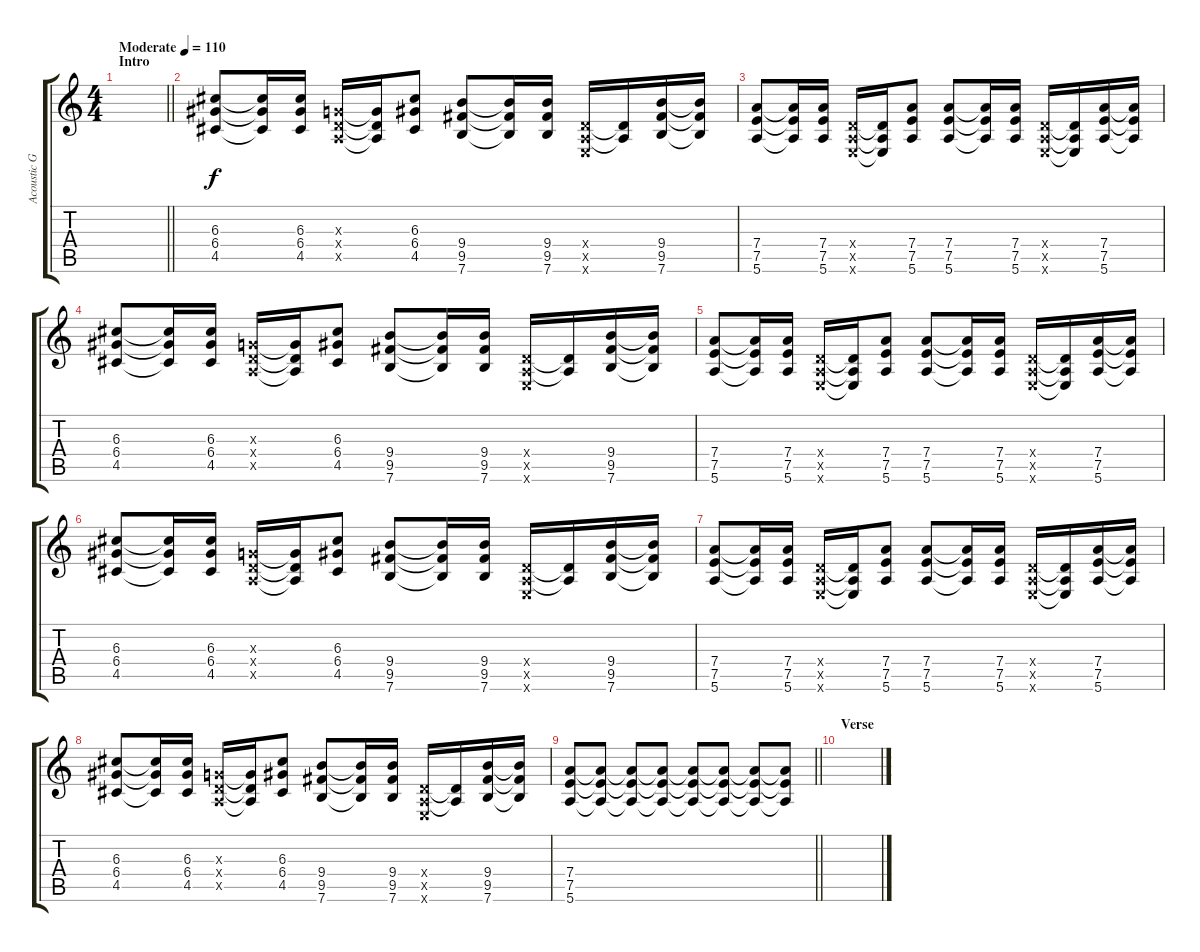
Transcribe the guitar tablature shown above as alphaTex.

\track ("Acoustic Guitar" "Acoustic G") {instrument acousticguitarsteel}
\staff {score tabs}
\tuning (E4 B3 G3 D3 A2 E2) {hide}
\ts (4 4)
\section ("" "Intro")
\tempo (110 "Moderate")
\clef g2
\barLineRight lightlight
\ks c
|
(6.3 6.4 4.5).8 (6.3{t} 6.4{t} 4.5{t}).16 (6.3 6.4 4.5).16 (0.3{x} 0.4{x} 0.5{x}).16 (0.3{t} 0.4{t} 0.5{t}).16 (6.3 6.4 4.5).8 (9.4 9.5 7.6).8 (9.4{t} 9.5{t} 7.6{t}).16 (9.4 9.5 7.6).16 (0.4{x} 0.5{x} 0.6{x}).16 (0.4{t} 0.5{t}).16 (9.4 9.5 7.6).16 (9.4{t} 9.5{t} 7.6{t}).16 |
(7.4 7.5 5.6).8 (7.4{t} 7.5{t} 5.6{t}).16 (7.4 7.5 5.6).16 (0.4{x} 0.5{x} 0.6{x}).16 (0.4{t} 0.5{t} 0.6{t}).16 (7.4 7.5 5.6).8 (7.4 7.5 5.6).8 (7.4{t} 7.5{t} 5.6{t}).16 (7.4 7.5 5.6).16 (0.4{x} 0.5{x} 0.6{x}).16 (0.4{t} 0.5{t} 0.6{t}).16 (7.4 7.5 5.6).16 (7.4{t} 7.5{t} 5.6{t}).16 |
(6.3 6.4 4.5).8 (6.3{t} 6.4{t} 4.5{t}).16 (6.3 6.4 4.5).16 (0.3{x} 0.4{x} 0.5{x}).16 (0.3{t} 0.4{t} 0.5{t}).16 (6.3 6.4 4.5).8 (9.4 9.5 7.6).8 (9.4{t} 9.5{t} 7.6{t}).16 (9.4 9.5 7.6).16 (0.4{x} 0.5{x} 0.6{x}).16 (0.4{t} 0.5{t}).16 (9.4 9.5 7.6).16 (9.4{t} 9.5{t} 7.6{t}).16 |
(7.4 7.5 5.6).8 (7.4{t} 7.5{t} 5.6{t}).16 (7.4 7.5 5.6).16 (0.4{x} 0.5{x} 0.6{x}).16 (0.4{t} 0.5{t} 0.6{t}).16 (7.4 7.5 5.6).8 (7.4 7.5 5.6).8 (7.4{t} 7.5{t} 5.6{t}).16 (7.4 7.5 5.6).16 (0.4{x} 0.5{x} 0.6{x}).16 (0.4{t} 0.5{t} 0.6{t}).16 (7.4 7.5 5.6).16 (7.4{t} 7.5{t} 5.6{t}).16 |
(6.3 6.4 4.5).8 (6.3{t} 6.4{t} 4.5{t}).16 (6.3 6.4 4.5).16 (0.3{x} 0.4{x} 0.5{x}).16 (0.3{t} 0.4{t} 0.5{t}).16 (6.3 6.4 4.5).8 (9.4 9.5 7.6).8 (9.4{t} 9.5{t} 7.6{t}).16 (9.4 9.5 7.6).16 (0.4{x} 0.5{x} 0.6{x}).16 (0.4{t} 0.5{t}).16 (9.4 9.5 7.6).16 (9.4{t} 9.5{t} 7.6{t}).16 |
(7.4 7.5 5.6).8 (7.4{t} 7.5{t} 5.6{t}).16 (7.4 7.5 5.6).16 (0.4{x} 0.5{x} 0.6{x}).16 (0.4{t} 0.5{t} 0.6{t}).16 (7.4 7.5 5.6).8 (7.4 7.5 5.6).8 (7.4{t} 7.5{t} 5.6{t}).16 (7.4 7.5 5.6).16 (0.4{x} 0.5{x} 0.6{x}).16 (0.4{t} 0.5{t} 0.6{t}).16 (7.4 7.5 5.6).16 (7.4{t} 7.5{t} 5.6{t}).16 |
(6.3 6.4 4.5).8 (6.3{t} 6.4{t} 4.5{t}).16 (6.3 6.4 4.5).16 (0.3{x} 0.4{x} 0.5{x}).16 (0.3{t} 0.4{t} 0.5{t}).16 (6.3 6.4 4.5).8 (9.4 9.5 7.6).8 (9.4{t} 9.5{t} 7.6{t}).16 (9.4 9.5 7.6).16 (0.4{x} 0.5{x} 0.6{x}).16 (0.4{t} 0.5{t}).16 (9.4 9.5 7.6).16 (9.4{t} 9.5{t} 7.6{t}).16 |
\barLineRight lightlight
(7.4 7.5 5.6).8 (7.4{t} 7.5{t} 5.6{t}).8 (7.4{t} 7.5{t} 5.6{t}).8 (7.4{t} 7.5{t} 5.6{t}).8 (7.4{t} 7.5{t} 5.6{t}).8 (7.4{t} 7.5{t} 5.6{t}).8 (7.4{t} 7.5{t} 5.6{t}).8 (7.4{t} 7.5{t} 5.6{t}).8 |
\section ("" "Verse")
